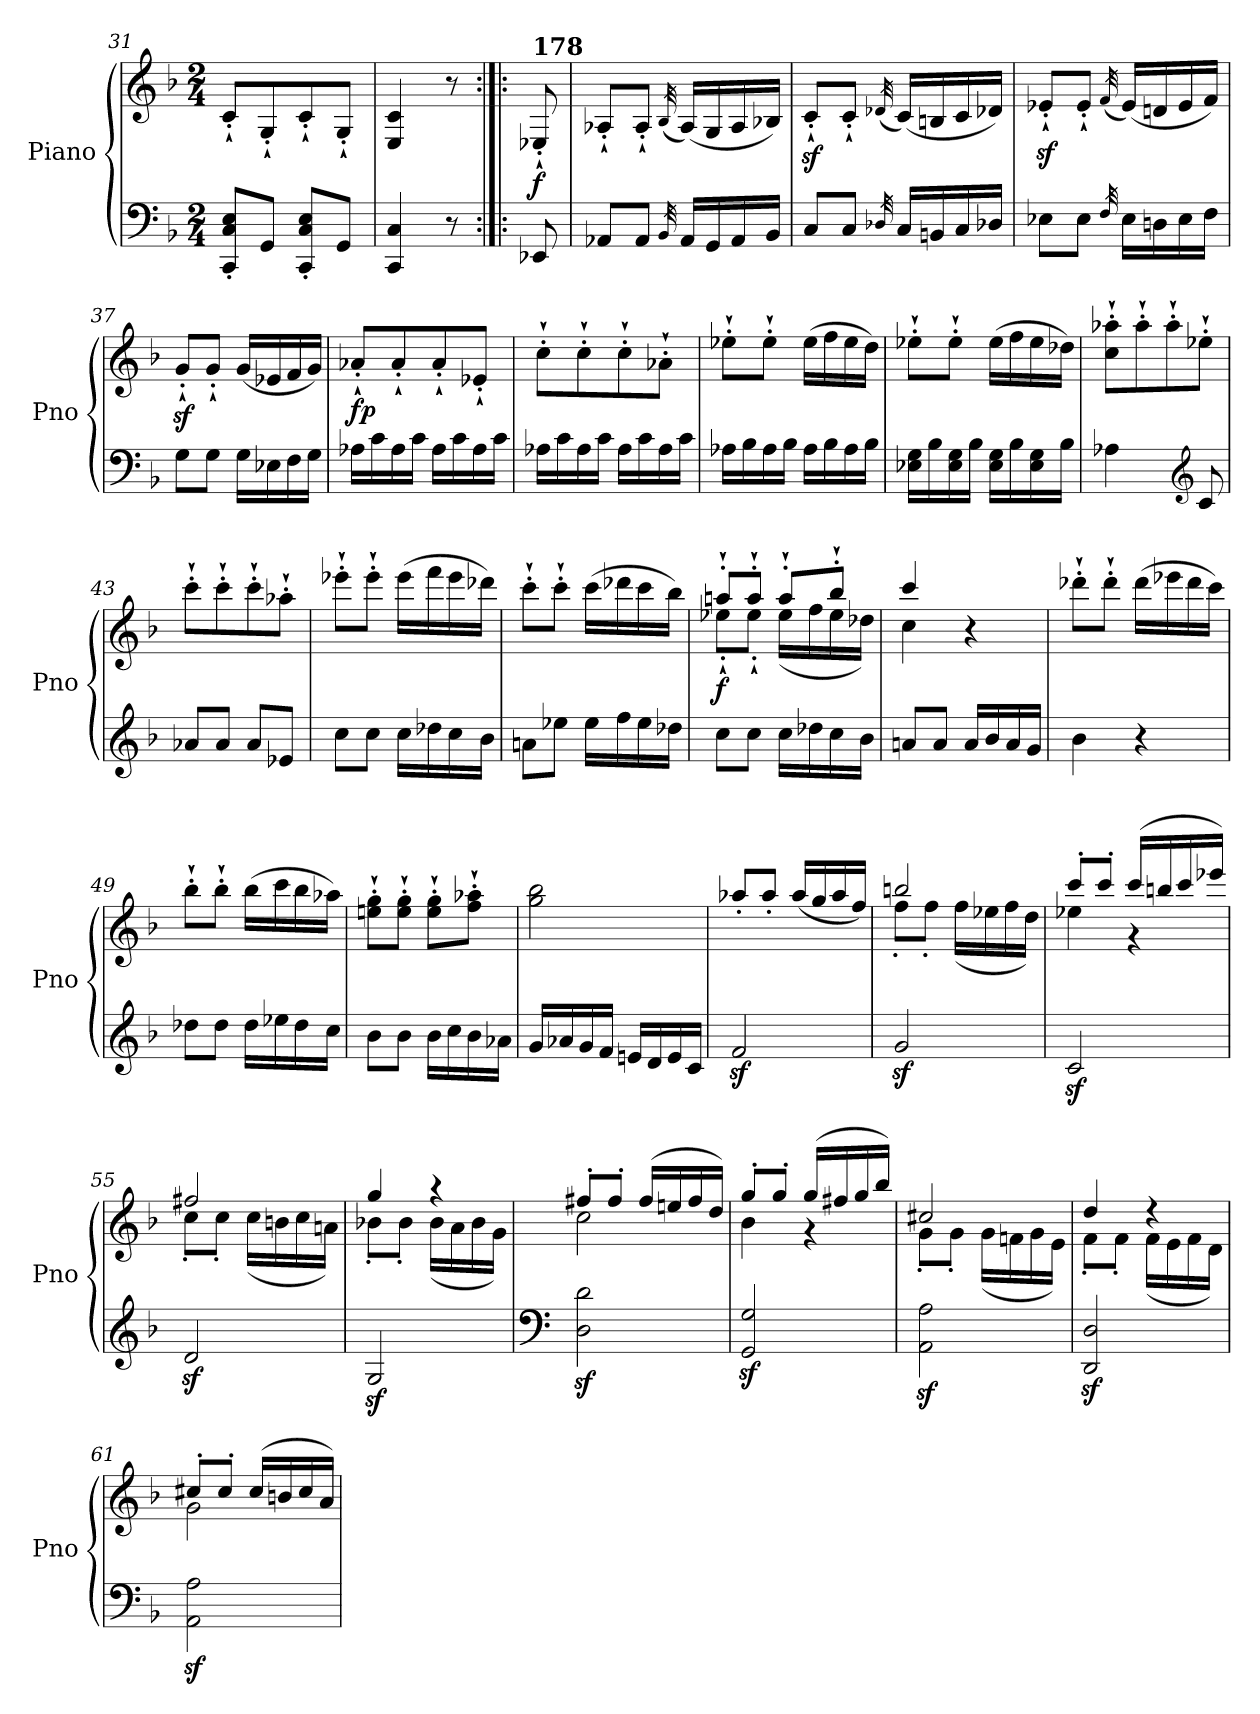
**kern	**kern	**dynam
*part1	*part1	*part1
*staff2	*staff1	*staff1/2
*I"Piano	*	*
*I'Pno	*	*
*clefF4	*clefG2	*
*k[b-]	*k[b-]	*
*F:	*F:	*
*M2/4	*M2/4	*
=31	=31	=31
8CC/' 8C/' 8E/'L	8c'`/L	.
8GG/J	8G'`/	.
8CC/' 8C/' 8E/'L	8c'`/	.
8GG/J	8G'`/J	.
=32	=32	=32
4CC/ 4C/	4E/ 4c/	.
8r	8r	.
=33:|!|:	=33:|!|:	=33:|!|:
!	!LO:TX:a:B:t=178	!
!	!	!LO:DY:b
8EE-X/	8E-X'`/	f
!!LO:PB:g=z
=34	=34	=34
8AA-X/L	8A-X'`/L	.
8AA-/J	8A-'`/J	.
32qBB-/	(<32qB-/	.
16AA-/LL	(<16A-/LL)	.
16GG/	16G/	.
16AA-/	16A-/	.
16BB-/JJ	16B-X/JJ)	.
=35	=35	=35
8C/L	8cz<'`/L	.
8C/J	8c'`/J	.
32qD-X/	(<32qd-X/	.
16C/LL	(<16c/LL)	.
16BBn/	16Bn/	.
16C/	16c/	.
16D-/JJ	16d-/JJ)	.
=36	=36	=36
8E-X\L	8e-Xz<'`/L	.
8E-\J	8e-'`/J	.
32qF/	(<32qf/	.
16E-\LL	(<16e-/LL)	.
16Dn\	16dn/	.
16E-\	16e-/	.
16F\JJ	16f/JJ)	.
=37	=37	=37
8G\L	8gz<'`/L	.
8G\J	8g'`/J	.
16G\LL	(<16g/LL	.
16E-X\	16e-X/	.
16F\	16f/	.
16G\JJ	16g/JJ)	.
=38	=38	=38
!	!	!LO:DY:b
16A-X\LL	8a-X'`/L	fp
16c\	.	.
16A-\	8a-'`/	.
16c\JJ	.	.
16A-\LL	8a-'`/	.
16c\	.	.
16A-\	8e-X'`/J	.
16c\JJ	.	.
!!LO:LB:g=z
=39	=39	=39
16A-X\LL	8cc'`\L	.
16c\	.	.
16A-\	8cc'`\	.
16c\JJ	.	.
16A-\LL	8cc'`\	.
16c\	.	.
16A-\	8a-X'`\J	.
16c\JJ	.	.
=40	=40	=40
16A-X\LL	8ee-X'`\L	.
16B-\	.	.
16A-\	8ee-'`\J	.
16B-\JJ	.	.
16A-\LL	(>16ee-\LL	.
16B-\	16ff\	.
16A-\	16ee-\	.
16B-\JJ	16dd\JJ)	.
=41	=41	=41
16E-X\ 16G\LL	8ee-X'`\L	.
16B-\	.	.
16E-\ 16G\	8ee-'`\J	.
16B-\JJ	.	.
16E-\ 16G\LL	(>16ee-\LL	.
16B-\	16ff\	.
16E-\ 16G\	16ee-\	.
16B-\JJ	16dd-X\JJ)	.
=42	=42	=42
4A-X\	8cc\'` 8aa-X\'`L	.
.	8aa-'`\	.
8ryy	8aa-'`\	.
*clefG2	*	*
8c/	8ee-X'`\J	.
=43	=43	=43
8a-X/L	8ccc'`\L	.
8a-/J	8ccc'`\	.
8a-/L	8ccc'`\	.
8e-X/J	8aa-X'`\J	.
=44	=44	=44
8cc\L	8eee-X'`\L	.
8cc\J	8eee-'`\J	.
16cc\LL	(>16eee-\LL	.
16dd-X\	16fff\	.
16cc\	16eee-\	.
16b-\JJ	16ddd-X\JJ)	.
!!LO:LB:g=z
=45	=45	=45
8an\L	8ccc'`\L	.
8ee-X\J	8ccc'`\J	.
16ee-\LL	(>16ccc\LL	.
16ff\	16ddd-X\	.
16ee-\	16ccc\	.
16dd-X\JJ	16bb-\JJ)	.
=46	=46	=46
*	*^	*
!	!	!	!LO:DY:b
8cc\L	8aan'`/L	8ee-X'`\L	f
8cc\J	8aa'`/J	8ee-'`\J	.
16cc\LL	8aa'`/L	(<16ee-\LL	.
16dd-X\	.	16ff\	.
16cc\	8bb-'`/J	16ee-\	.
16b-\JJ	.	16dd-X\JJ)	.
=47	=47	=47	=47
8an/L	4ccc/	4cc\	.
8a/J	.	.	.
16a/LL	4r	4ryy	.
16b-/	.	.	.
16a/	.	.	.
16g/JJ	.	.	.
*	*v	*v	*
=48	=48	=48
4b-\	8ddd-X'`\L	.
.	8ddd-'`\J	.
4r	(>16ddd-\LL	.
.	16eee-X\	.
.	16ddd-\	.
.	16ccc\JJ)	.
=49	=49	=49
8dd-X\L	8bb-'`\L	.
8dd-\J	8bb-'`\J	.
16dd-\LL	(>16bb-\LL	.
16ee-X\	16ccc\	.
16dd-\	16bb-\	.
16cc\JJ	16aa-X\JJ)	.
!!LO:LB:g=z
=50	=50	=50
8b-\L	8een\'` 8gg\'`L	.
8b-\J	8ee\'` 8gg\'`J	.
16b-\LL	8ee\'` 8gg\'`L	.
16cc\	.	.
16b-\	8ff\'` 8aa-X\'`J	.
16a-X\JJ	.	.
=51	=51	=51
16g/LL	2gg\ 2bb-\	.
16a-X/	.	.
16g/	.	.
16f/JJ	.	.
16en/LL	.	.
16d/	.	.
16e/	.	.
16c/JJ	.	.
=52	=52	=52
2fz</	8aa-X'/L	.
.	8aa-'/J	.
.	(<16aa-/LL	.
.	16gg/	.
.	16aa-/	.
.	16ff/JJ)	.
=53	=53	=53
*	*^	*
2gz</	2bbn/	8ff'\L	.
.	.	8ff'\J	.
.	.	(<16ff\LL	.
.	.	16ee-X\	.
.	.	16ff\	.
.	.	16dd\JJ)	.
=54	=54	=54	=54
2cz</	8ccc'/L	4ee-X\	.
.	8ccc'/J	.	.
.	(>16ccc/LL	4r	.
.	16bbn/	.	.
.	16ccc/	.	.
.	16eee-X/JJ)	.	.
=55	=55	=55	=55
2dz</	2ff#X/	8cc'\L	.
.	.	8cc'\J	.
.	.	(<16cc\LL	.
.	.	16bn\	.
.	.	16cc\	.
.	.	16an\JJ)	.
!!LO:LB:g=z	!!
=56	=56	=56	=56
2Gz</	4gg/	8b-X'\L	.
.	.	8b-'\J	.
.	4raa	(<16b-\LL	.
.	.	16a\	.
.	.	16b-\	.
.	.	16g\JJ)	.
=57	=57	=57	=57
*clefF4	*	*	*
2D\z< 2d\z<	8ff#X'/L	2cc\	.
.	8ff#'/J	.	.
.	(>16ff#/LL	.	.
.	16een/	.	.
.	16ff#/	.	.
.	16dd/JJ)	.	.
=58	=58	=58	=58
2GG/z< 2G/z<	8gg'/L	4b-\	.
.	8gg'/J	.	.
.	(>16gg/LL	4r	.
.	16ff#X/	.	.
.	16gg/	.	.
.	16bb-/JJ)	.	.
=59	=59	=59	=59
2AA\z< 2A\z<	2cc#X/	8g'\L	.
.	.	8g'\J	.
.	.	(<16g\LL	.
.	.	16fn\	.
.	.	16g\	.
.	.	16e\JJ)	.
=60	=60	=60	=60
2DD/z< 2D/z<	4dd/	8f'\L	.
.	.	8f'\J	.
.	4rdd	(<16f\LL	.
.	.	16e\	.
.	.	16f\	.
.	.	16d\JJ)	.
=61	=61	=61	=61
2AA\z< 2A\z<	8cc#X'/L	2g\	.
.	8cc#'/J	.	.
.	(>16cc#/LL	.	.
.	16bn/	.	.
.	16cc#/	.	.
.	16a/JJ)	.	.
*	*v	*v	*
=	=	=
*-	*-	*-
